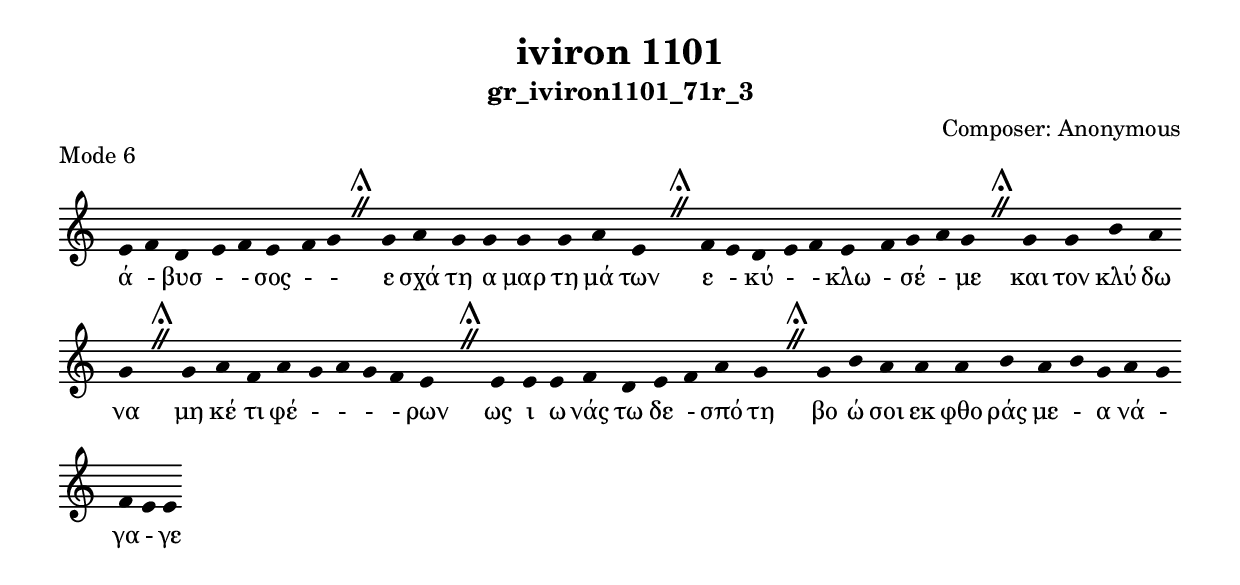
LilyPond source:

\include "gregorian.ly"

	\header {
 	  title = "iviron 1101"
	  subtitle = "gr_iviron1101_71r_3"
	  composer = "Composer: Αnonymous"
	  piece = "Mode 6"
	}

	chant = {
	  e'4 f'4 d'4 e'4 f'4 e'4 f'4 g'4 \divisioMaior
 g'4 a'4 g'4 g'4 g'4 g'4 a'4 e'4 \divisioMaior
 f'4 e'4 d'4 e'4 f'4 e'4 f'4 g'4 a'4 g'4 \divisioMaior
 g'4 g'4 b'4 a'4 g'4 \divisioMaior
 g'4 a'4 f'4 a'4 g'4 a'4 g'4 f'4 e'4 \divisioMaior
 e'4 e'4 e'4 f'4 d'4 e'4 f'4 a'4 g'4 \divisioMaior
 g'4 b'4 a'4 a'4 a'4 b'4 a'4 b'4 g'4 a'4 g'4 f'4 e'4 e'4\finalis
	}

	verba = \lyricmode {ά - βυσ -  - σος -  - 
ε σχά τη α μαρ τη μά των 
ε - κύ -  - κλω - σέ - με 
και τον κλύ δω να 
μη κέ τι φέ -  -  -  - ρων 
ως ι ω νάς τω δε - σπό τη 
βο ώ σοι εκ φθο ράς με - α νά - γα - γε 
	}


	\score {
	  \new Staff <<
	  \new Voice = "melody" \chant
	  \new Lyrics = "one" \lyricsto melody \verba
	  >>
	  \layout {
	    \context {
	      \Staff
	      \remove "Time_signature_engraver"
	      \remove "Bar_engraver"
	    }
	    \context {
	      \Voice
	      \remove "Stem_engraver"
	    }
	  }
	}